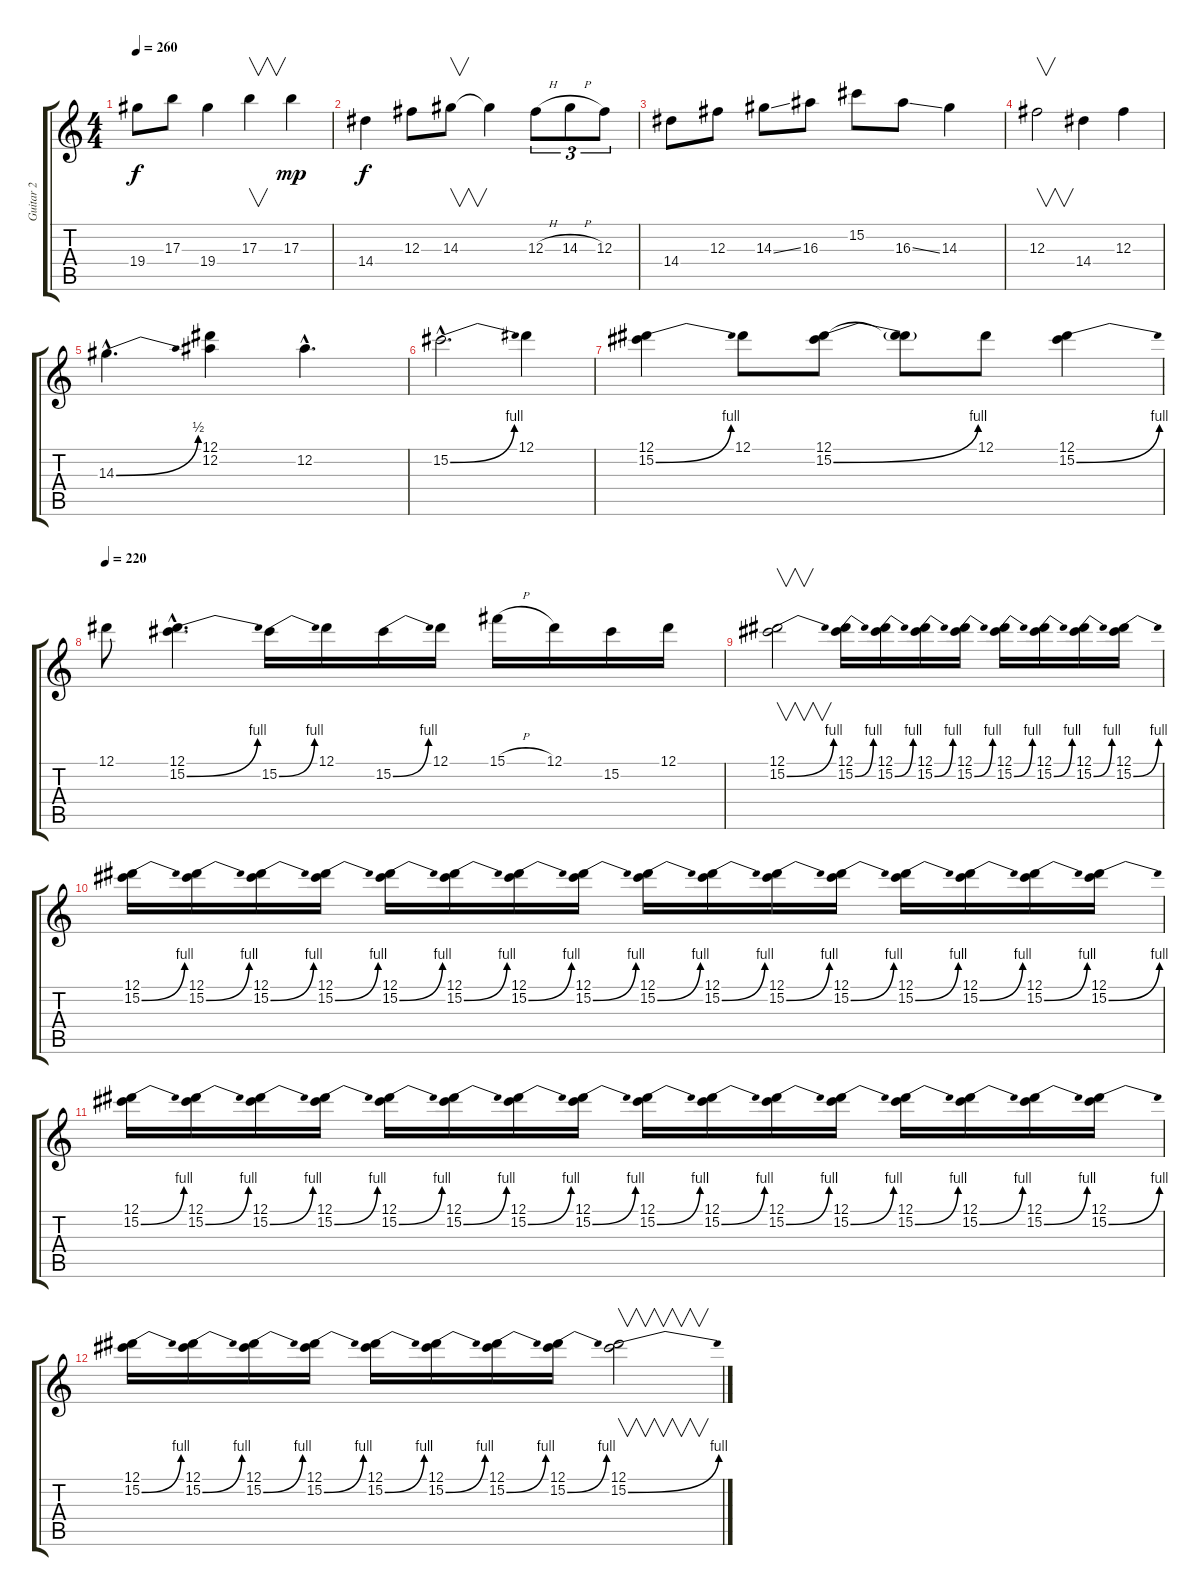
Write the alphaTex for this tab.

\track ("Guitar 2" "Guitar 2") {instrument distortionguitar}
\staff {score tabs}
\tuning (Eb4 Bb3 Gb3 Db3 Ab2 Eb2) {hide}
\ts (4 4)
\tempo 260
\clef g2
\ks c
19.4.8{dy f} 17.3.8 19.4.4 17.3.4{v} 17.3.4{dy mp} |
14.4.4{dy f} 12.3.8 14.3.8{v} 14.3{t}.4 12.3{h}.8{tu (3 2)} 14.3{h}.8{tu (3 2)} 12.3.8{tu (3 2)} |
14.4.8 12.3.8 14.3{ss}.8 16.3.8 15.2.8 16.3{ss}.8 14.3.4 |
12.3.2{v} 14.4.4 12.3.4 |
14.3{be (bend 0 0 60 2) hac}.4{d} (12.1 12.2).4 12.2{hac}.4{d} |
15.2{be (bend 0 0 60 4) hac}.2{d} 12.1.4 |
(12.1 15.2{be (bend 0 0 60 4)}).4 12.1.8 (12.1 15.2{be (bend 0 0 60 4)}).8 (12.1{t} 15.2{t}).8 12.1.8 (12.1 15.2{be (bend 0 0 60 4)}).4 |
\tempo 220
12.1.8 (12.1{hac} 15.2{be (bend 0 0 60 4) hac}).4{d} 15.2{be (bend 0 0 60 4)}.16 12.1.16 15.2{be (bend 0 0 60 4)}.16 12.1.16 15.1{h}.16 12.1.16 15.2.16 12.1.16 |
(12.1 15.2{be (bend 0 0 60 4)}).2{v} (12.1 15.2{be (bend 0 0 60 4)}).16 (12.1 15.2{be (bend 0 0 60 4)}).16 (12.1 15.2{be (bend 0 0 60 4)}).16 (12.1 15.2{be (bend 0 0 60 4)}).16 (12.1 15.2{be (bend 0 0 60 4)}).16 (12.1 15.2{be (bend 0 0 60 4)}).16 (12.1 15.2{be (bend 0 0 60 4)}).16 (12.1 15.2{be (bend 0 0 60 4)}).16 |
(12.1 15.2{be (bend 0 0 60 4)}).16 (12.1 15.2{be (bend 0 0 60 4)}).16 (12.1 15.2{be (bend 0 0 60 4)}).16 (12.1 15.2{be (bend 0 0 60 4)}).16 (12.1 15.2{be (bend 0 0 60 4)}).16 (12.1 15.2{be (bend 0 0 60 4)}).16 (12.1 15.2{be (bend 0 0 60 4)}).16 (12.1 15.2{be (bend 0 0 60 4)}).16 (12.1 15.2{be (bend 0 0 60 4)}).16 (12.1 15.2{be (bend 0 0 60 4)}).16 (12.1 15.2{be (bend 0 0 60 4)}).16 (12.1 15.2{be (bend 0 0 60 4)}).16 (12.1 15.2{be (bend 0 0 60 4)}).16 (12.1 15.2{be (bend 0 0 60 4)}).16 (12.1 15.2{be (bend 0 0 60 4)}).16 (12.1 15.2{be (bend 0 0 60 4)}).16 |
(12.1 15.2{be (bend 0 0 60 4)}).16 (12.1 15.2{be (bend 0 0 60 4)}).16 (12.1 15.2{be (bend 0 0 60 4)}).16 (12.1 15.2{be (bend 0 0 60 4)}).16 (12.1 15.2{be (bend 0 0 60 4)}).16 (12.1 15.2{be (bend 0 0 60 4)}).16 (12.1 15.2{be (bend 0 0 60 4)}).16 (12.1 15.2{be (bend 0 0 60 4)}).16 (12.1 15.2{be (bend 0 0 60 4)}).16 (12.1 15.2{be (bend 0 0 60 4)}).16 (12.1 15.2{be (bend 0 0 60 4)}).16 (12.1 15.2{be (bend 0 0 60 4)}).16 (12.1 15.2{be (bend 0 0 60 4)}).16 (12.1 15.2{be (bend 0 0 60 4)}).16 (12.1 15.2{be (bend 0 0 60 4)}).16 (12.1 15.2{be (bend 0 0 60 4)}).16 |
(12.1 15.2{be (bend 0 0 60 4)}).16 (12.1 15.2{be (bend 0 0 60 4)}).16 (12.1 15.2{be (bend 0 0 60 4)}).16 (12.1 15.2{be (bend 0 0 60 4)}).16 (12.1 15.2{be (bend 0 0 60 4)}).16 (12.1 15.2{be (bend 0 0 60 4)}).16 (12.1 15.2{be (bend 0 0 60 4)}).16 (12.1 15.2{be (bend 0 0 60 4)}).16 (12.1 15.2{be (bend 0 0 60 4)}).2{v}
